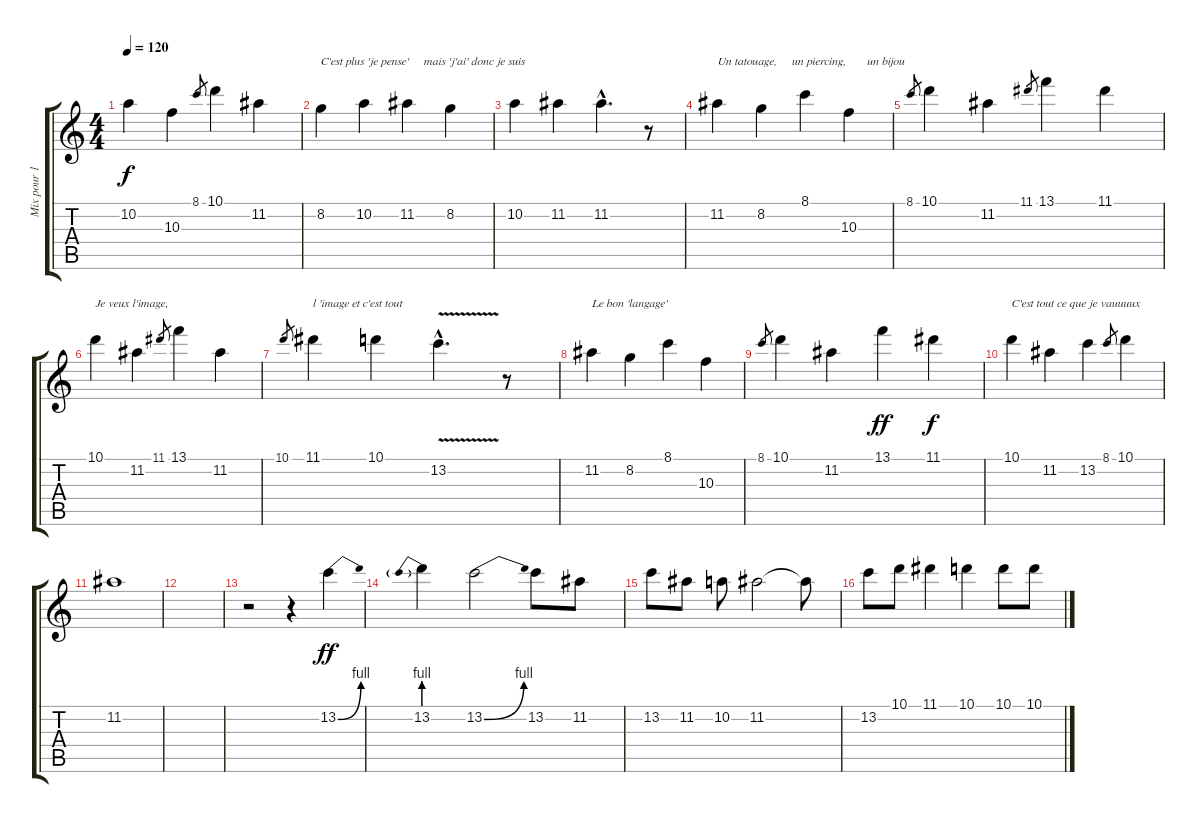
\track ("Mix pour 1 guitare par julien elkoubi" "Mix pour 1") {instrument electricguitarmuted}
\staff {score tabs}
\tuning (E4 B3 G3 D3 A2 E2) {hide}
\ts (4 4)
\tempo 120
\clef g2
\ks c
10.2.4{dy f} 10.3.4 8.1.8{gr} 10.1.4 11.2.4 |
8.2.4{txt "C'est plus 'je pense'     mais 'j'ai' donc je suis"} 10.2.4 11.2.4 8.2.4 |
10.2.4 11.2.4 11.2{hac}.4{d} r.8 |
11.2.4{txt "Un tatouage,     un piercing,       un bijou"} 8.2.4 8.1.4 10.3.4 |
8.1.8{gr} 10.1.4 11.2.4 11.1.8{gr} 13.1.4 11.1.4 |
10.1.4{txt "Je veux l'image,"} 11.2.4 11.1.8{gr} 13.1.4 11.2.4 |
10.1.8{gr} 11.1.4{txt "l 'image et c'est tout"} 10.1.4 13.2{v hac}.4{d} r.8 |
11.2.4{txt "Le bon 'langage' "} 8.2.4 8.1.4 10.3.4 |
8.1.8{gr} 10.1.4{txt ""} 11.2.4 13.1.4{dy ff} 11.1.4{dy f} |
10.1.4{txt "C'est tout ce que je vauuuux"} 11.2.4 13.2.4 8.1.8{gr} 10.1.4 |
11.2.1 |
|
r.2 r.4 13.2{be (bend 0 0 60 4)}.4{dy ff} |
13.2{be (prebend 0 4 60 4)}.4 13.2{be (bend 0 0 60 4)}.2 13.2.8 11.2.8 |
13.2.8 11.2.8 10.2.8 11.2.2 11.2{t}.8 |
13.2.8 10.1.8 11.1.4 10.1.4 10.1.8 10.1.8
